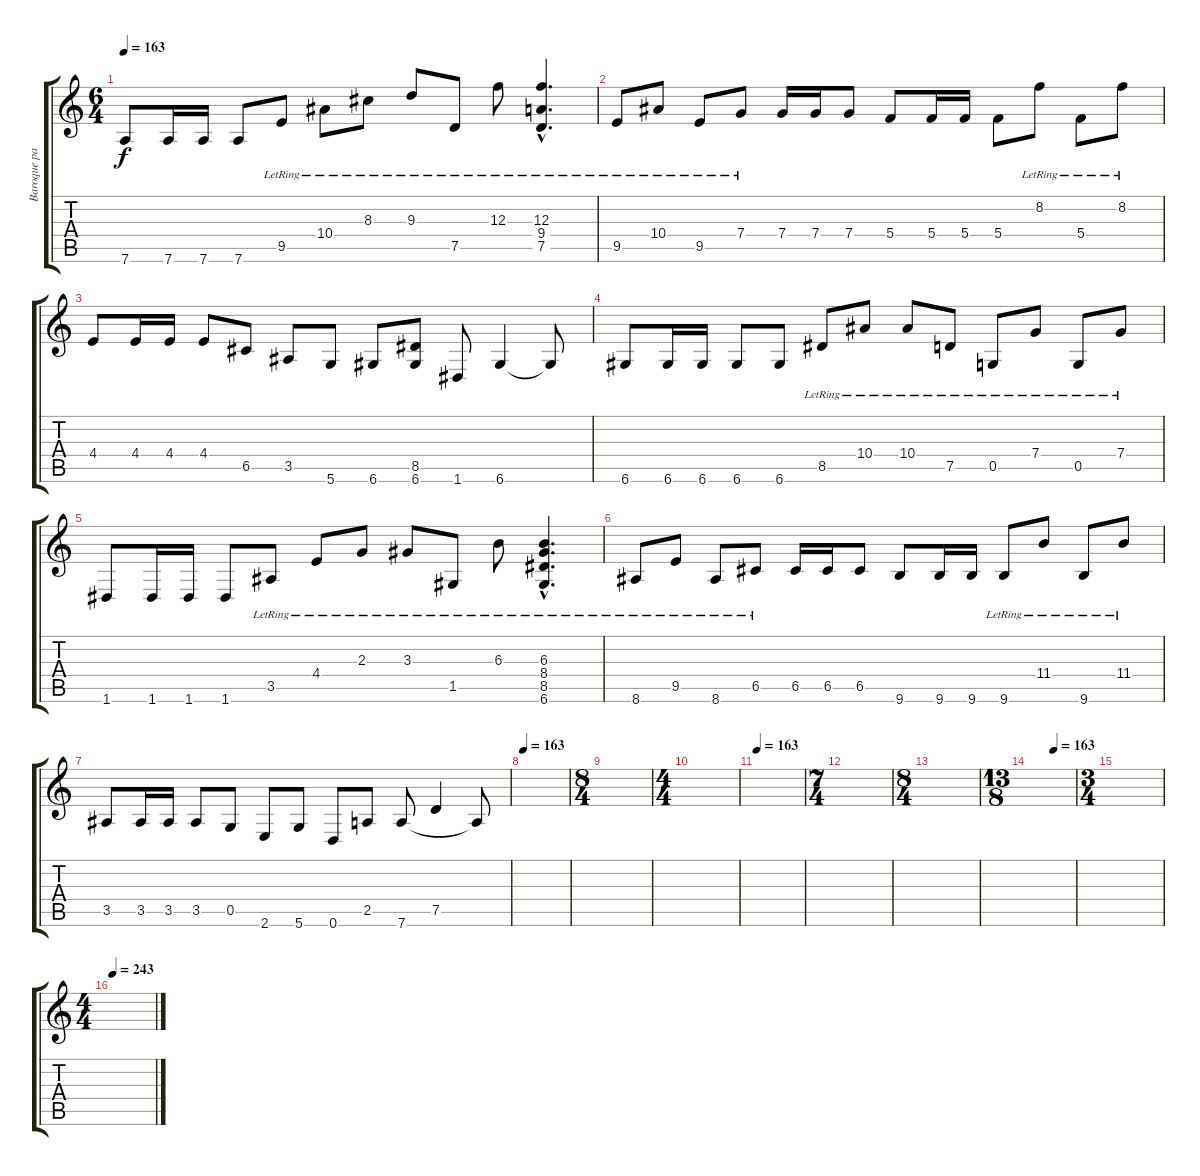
\track ("Baroque part(left guitar)" "Baroque pa") {instrument acousticguitarnylon}
\staff {score tabs}
\tuning (D4 A3 F3 C3 G2 D2) {hide}
\ts (6 4)
\tempo 163
\clef g2
\ks c
7.6.8{dy f} 7.6.16 7.6.16 7.6.8 9.5{lr}.8 10.4{lr}.8 8.3{lr}.8 9.3{lr}.8 7.5{lr}.8 12.3{lr}.8 (12.3{hac lr} 9.4{hac lr} 7.5{hac lr}).4{d} |
9.5{lr}.8 10.4{lr}.8 9.5{lr}.8 7.4{lr}.8 7.4.16 7.4.16 7.4.8 5.4.8 5.4.16 5.4.16 5.4.8 8.2{lr}.8 5.4{lr}.8 8.2{lr}.8 |
4.4.8 4.4.16 4.4.16 4.4.8 6.5.8 3.5.8 5.6.8 6.6.8 (8.5 6.6).8 1.6.8 6.6.4 6.6{t}.8 |
6.6.8 6.6.16 6.6.16 6.6.8 6.6.8 8.5{lr}.8 10.4{lr}.8 10.4{lr}.8 7.5{lr}.8 0.5{lr}.8 7.4{lr}.8 0.5{lr}.8 7.4{lr}.8 |
1.6.8 1.6.16 1.6.16 1.6.8 3.5{lr}.8 4.4{lr}.8 2.3{lr}.8 3.3{lr}.8 1.5{lr}.8 6.3{lr}.8 (6.3{hac lr} 8.4{hac lr} 8.5{hac lr} 6.6{hac lr}).4{d} |
8.6{lr}.8 9.5{lr}.8 8.6{lr}.8 6.5{lr}.8 6.5.16 6.5.16 6.5.8 9.6.8 9.6.16 9.6.16 9.6{lr}.8 11.4{lr}.8 9.6{lr}.8 11.4{lr}.8 |
3.5.8 3.5.16 3.5.16 3.5.8 0.5.8 2.6.8 5.6.8 0.6.8 2.5.8 7.6.8 7.5.4 7.6{t}.8 |
\tempo 163
|
\ts (8 4)
|
\ts (4 4)
|
\tempo 163
|
\ts (7 4)
|
\ts (8 4)
|
\ts (13 8)
\tempo (163 0.5384615384615384)
|
\ts (3 4)
|
\ts (4 4)
\tempo 243
